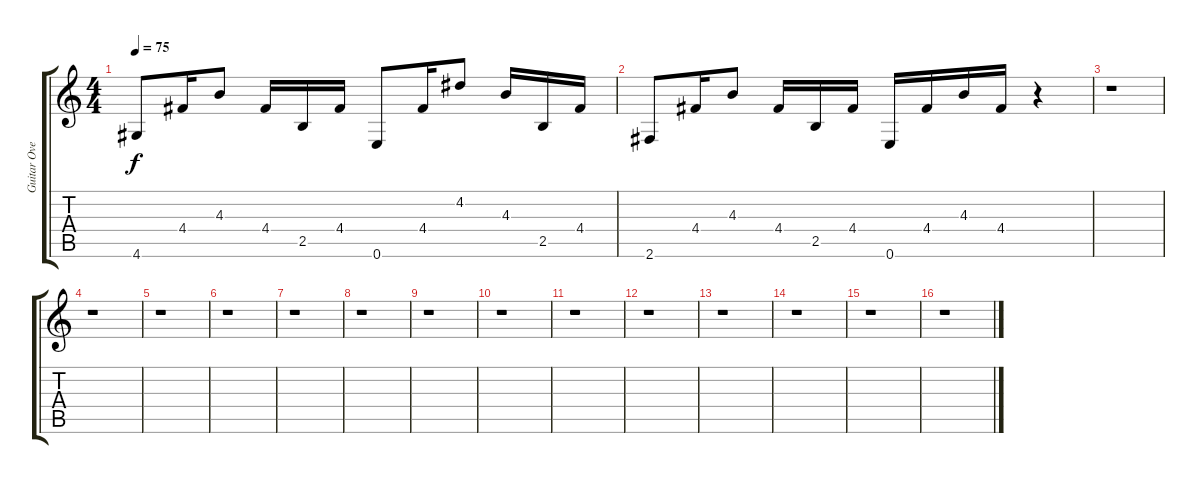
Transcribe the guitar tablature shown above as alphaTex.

\track ("Guitar Overdubs" "Guitar Ove") {instrument overdrivenguitar}
\staff {score tabs}
\tuning (E4 B3 G3 D3 A2 E2) {hide}
\ts (4 4)
\tempo 75
\clef g2
\ks c
4.6.8{dy f} 4.4.16 4.3.8 4.4.16 2.5.16 4.4.16 0.6.8 4.4.16 4.2.8 4.3.16 2.5.16 4.4.16 |
2.6.8 4.4.16 4.3.8 4.4.16 2.5.16 4.4.16 0.6.16 4.4.16 4.3.16 4.4.16 r.4 |
r.1 |
r.1 |
r.1 |
r.1 |
r.1 |
r.1 |
r.1 |
r.1 |
r.1 |
r.1 |
r.1 |
r.1 |
r.1 |
r.1
